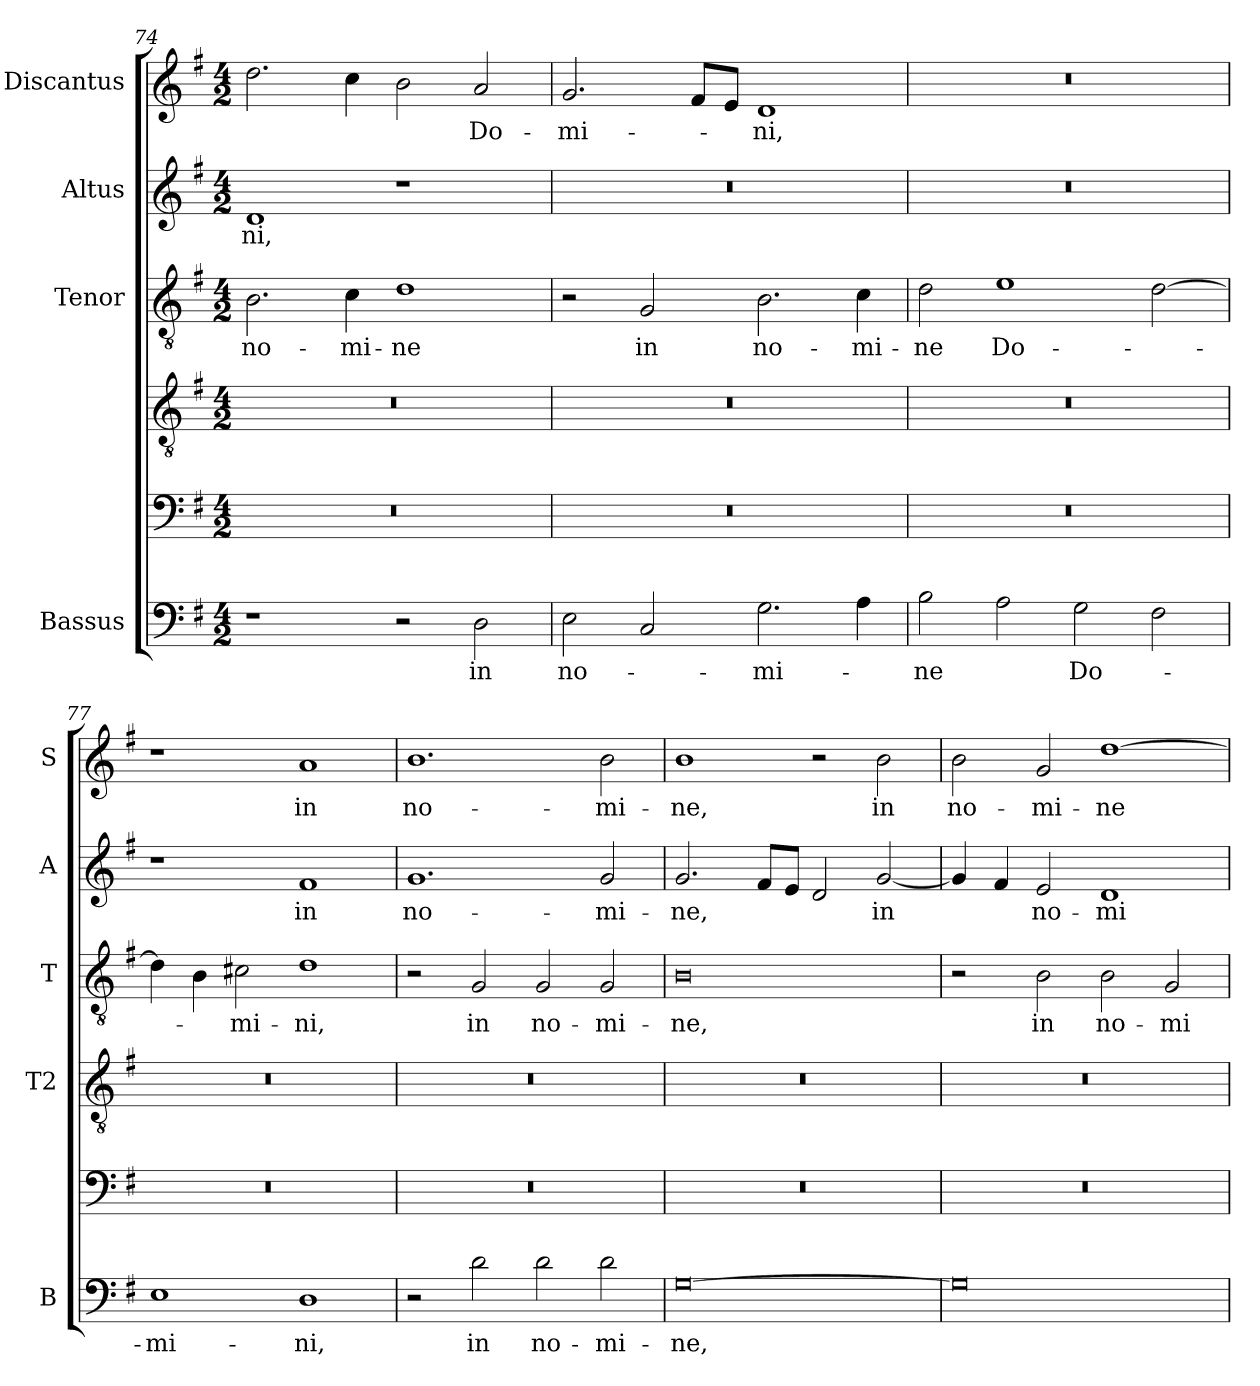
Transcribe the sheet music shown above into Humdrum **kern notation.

**kern	**text	**kern	**kern	**kern	**text	**kern	**text	**kern	**text
*part6	*part6	*part5	*part4	*part3	*part3	*part2	*part2	*part1	*part1
*staff6	*staff6	*staff5	*staff4	*staff3	*staff3	*staff2	*staff2	*staff1	*staff1
*I"Bassus	*	*	*	*I"Tenor	*	*I"Altus	*	*I"Discantus	*
*I'B	*	*	*I'T2	*I'T	*	*I'A	*	*I'S	*
*clefF4	*	*clefF4	*clefGv2	*clefGv2	*	*clefG2	*	*clefG2	*
*k[f#]	*	*k[f#]	*k[f#]	*k[f#]	*	*k[f#]	*	*k[f#]	*
*G:	*	*G:	*G:	*G:	*	*G:	*	*G:	*
*M4/2	*	*M4/2	*M4/2	*M4/2	*	*M4/2	*	*M4/2	*
=74	=74	=74	=74	=74	=74	=74	=74	=74	=74
!	!	!	!	!	!LO:LY:b	!	!LO:LY:b	!	!
1r	.	0r	0r	2.B\	no-	1d	-ni,	2.dd\	.
!	!	!	!	!	!LO:LY:b	!	!	!	!
.	.	.	.	4c\	-mi-	.	.	4cc\	.
!	!	!	!	!	!LO:LY:b	!	!	!	!
2r	.	.	.	1d	-ne	1r	.	2b\	.
!	!LO:LY:b	!	!	!	!	!	!	!	!LO:LY:b
2D\	in	.	.	.	.	.	.	2a/	Do-
=75	=75	=75	=75	=75	=75	=75	=75	=75	=75
!	!LO:LY:b	!	!	!	!	!	!	!	!LO:LY:b
2E\	no-	0r	0r	2r	.	0r	.	2.g/	-mi-
!	!	!	!	!	!LO:LY:b	!	!	!	!
2C/	.	.	.	2G/	in	.	.	.	.
.	.	.	.	.	.	.	.	8f#/L	.
.	.	.	.	.	.	.	.	8e/J	.
!	!LO:LY:b	!	!	!	!LO:LY:b	!	!	!	!LO:LY:b
2.G\	-mi-	.	.	2.B\	no-	.	.	1d	-ni,
!	!	!	!	!	!LO:LY:b	!	!	!	!
4A\	.	.	.	4c\	-mi-	.	.	.	.
=76	=76	=76	=76	=76	=76	=76	=76	=76	=76
!	!LO:LY:b	!	!	!	!LO:LY:b	!	!	!	!
2B\	-ne	0r	0r	2d\	-ne	0r	.	0r	.
!	!	!	!	!	!LO:LY:b	!	!	!	!
2A\	.	.	.	1e	Do-	.	.	.	.
!	!LO:LY:b	!	!	!	!	!	!	!	!
2G\	Do-	.	.	.	.	.	.	.	.
2F#\	.	.	.	[2d\	.	.	.	.	.
=77	=77	=77	=77	=77	=77	=77	=77	=77	=77
!	!LO:LY:b	!	!	!	!	!	!	!	!
1E	-mi-	0r	0r	4d\]	.	1r	.	1r	.
.	.	.	.	4B\	.	.	.	.	.
!	!	!	!	!	!LO:LY:b	!	!	!	!
.	.	.	.	2c#X\	-mi-	.	.	.	.
!	!LO:LY:b	!	!	!	!LO:LY:b	!	!LO:LY:b	!	!LO:LY:b
1D	-ni,	.	.	1d	-ni,	1f#	in	1a	in
=78	=78	=78	=78	=78	=78	=78	=78	=78	=78
!	!	!	!	!	!	!	!LO:LY:b	!	!LO:LY:b
2r	.	0r	0r	2r	.	1.g	no-	1.b	no-
!	!LO:LY:b	!	!	!	!LO:LY:b	!	!	!	!
2d\	in	.	.	2G/	in	.	.	.	.
!	!LO:LY:b	!	!	!	!LO:LY:b	!	!	!	!
2d\	no-	.	.	2G/	no-	.	.	.	.
!	!LO:LY:b	!	!	!	!LO:LY:b	!	!LO:LY:b	!	!LO:LY:b
2d\	-mi-	.	.	2G/	-mi-	2g/	-mi-	2b\	-mi-
!!LO:LB:g=z
=79	=79	=79	=79	=79	=79	=79	=79	=79	=79
!	!LO:LY:b	!	!	!	!LO:LY:b	!	!LO:LY:b	!	!LO:LY:b
[0G	-ne,	0r	0r	0B	-ne,	2.g/	-ne,	1b	-ne,
.	.	.	.	.	.	8f#/L	.	.	.
.	.	.	.	.	.	8e/J	.	.	.
.	.	.	.	.	.	2d/	.	2r	.
!	!	!	!	!	!	!	!LO:LY:b	!	!LO:LY:b
.	.	.	.	.	.	[2g/	in	2b\	in
=80	=80	=80	=80	=80	=80	=80	=80	=80	=80
!	!	!	!	!	!	!	!	!	!LO:LY:b
0G]	.	0r	0r	2r	.	4g/]	.	2b\	no-
.	.	.	.	.	.	4f#/	.	.	.
!	!	!	!	!	!LO:LY:b	!	!LO:LY:b	!	!LO:LY:b
.	.	.	.	2B\	in	2e/	no-	2g/	-mi-
!	!	!	!	!	!LO:LY:b	!	!LO:LY:b	!	!LO:LY:b
.	.	.	.	2B\	no-	1d	-mi-	[1dd	-ne
!	!	!	!	!	!LO:LY:b	!	!	!	!
.	.	.	.	2G/	-mi-	.	.	.	.
=	=	=	=	=	=	=	=	=	=
*-	*-	*-	*-	*-	*-	*-	*-	*-	*-
